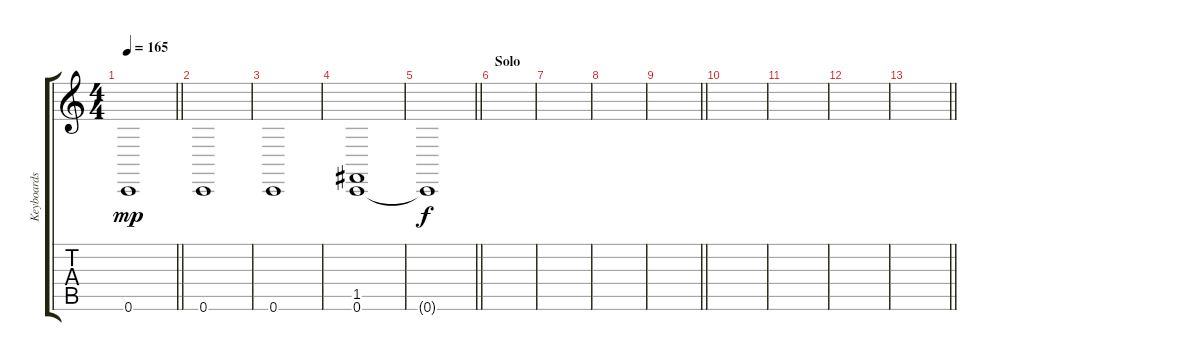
\track ("Keyboards" "Keyboards") {instrument stringensemble1}
\staff {score tabs}
\tuning (C4 G3 Eb3 Bb2 F2 C2) {hide}
\ts (4 4)
\tempo 165
\clef g2
\barLineRight lightlight
\ks c
0.6.1{dy mp} |
0.6.1 |
0.6.1 |
(1.5 0.6).1 |
\barLineRight lightlight
0.6{t}.1{dy f} |
\section ("" "Solo")
|
|
|
\barLineRight lightlight
|
|
|
|
\barLineRight lightlight
